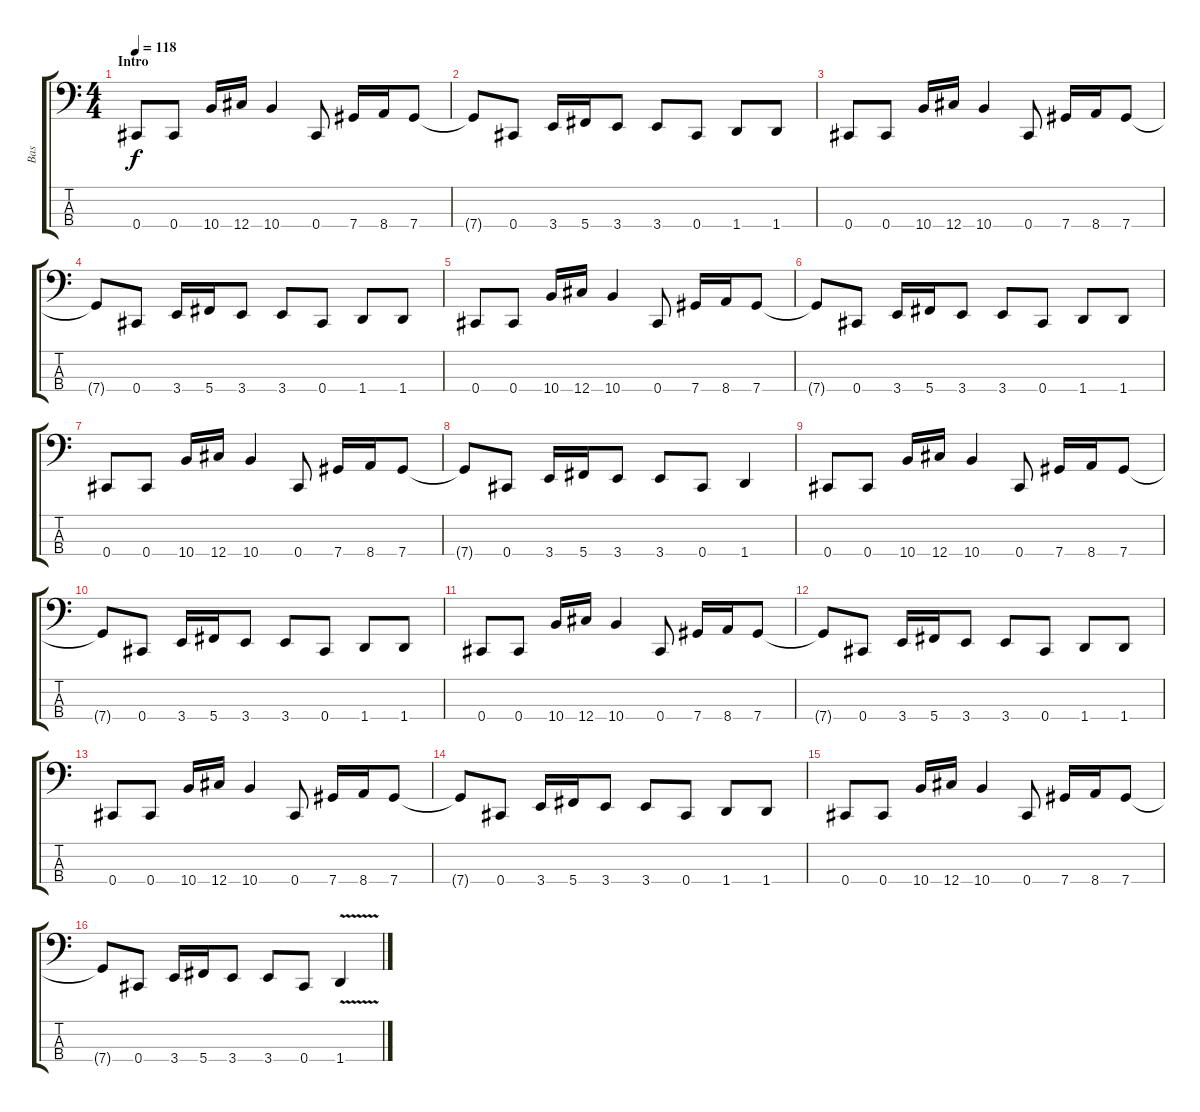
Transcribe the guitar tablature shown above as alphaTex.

\track ("Bas" "Bas") {instrument electricbassfinger}
\staff {score tabs}
\tuning (Gb2 Db2 Ab1 Db1) {hide}
\ts (4 4)
\section ("" "Intro")
\tempo 118
\clef f4
\ks c
0.4.8{dy f volume 8 instrument electricbassfinger} 0.4.8 10.4.16 12.4.16 10.4.4 0.4.8 7.4.16 8.4.16 7.4.8 |
7.4{t}.8 0.4.8 3.4.16 5.4.16 3.4.8 3.4.8 0.4.8 1.4.8 1.4.8 |
0.4.8 0.4.8 10.4.16 12.4.16 10.4.4 0.4.8 7.4.16 8.4.16 7.4.8 |
7.4{t}.8 0.4.8 3.4.16 5.4.16 3.4.8 3.4.8 0.4.8 1.4.8 1.4.8 |
0.4.8 0.4.8 10.4.16 12.4.16 10.4.4 0.4.8 7.4.16 8.4.16 7.4.8 |
7.4{t}.8 0.4.8 3.4.16 5.4.16 3.4.8 3.4.8 0.4.8 1.4.8 1.4.8 |
0.4.8 0.4.8 10.4.16 12.4.16 10.4.4 0.4.8 7.4.16 8.4.16 7.4.8 |
7.4{t}.8 0.4.8 3.4.16 5.4.16 3.4.8 3.4.8 0.4.8 1.4.4 |
0.4.8 0.4.8 10.4.16 12.4.16 10.4.4 0.4.8 7.4.16 8.4.16 7.4.8 |
7.4{t}.8 0.4.8 3.4.16 5.4.16 3.4.8 3.4.8 0.4.8 1.4.8 1.4.8 |
0.4.8 0.4.8 10.4.16 12.4.16 10.4.4 0.4.8 7.4.16 8.4.16 7.4.8 |
7.4{t}.8 0.4.8 3.4.16 5.4.16 3.4.8 3.4.8 0.4.8 1.4.8 1.4.8 |
0.4.8 0.4.8 10.4.16 12.4.16 10.4.4 0.4.8 7.4.16 8.4.16 7.4.8 |
7.4{t}.8 0.4.8 3.4.16 5.4.16 3.4.8 3.4.8 0.4.8 1.4.8 1.4.8 |
0.4.8 0.4.8 10.4.16 12.4.16 10.4.4 0.4.8 7.4.16 8.4.16 7.4.8 |
7.4{t}.8 0.4.8 3.4.16 5.4.16 3.4.8 3.4.8 0.4.8 1.4{v}.4
